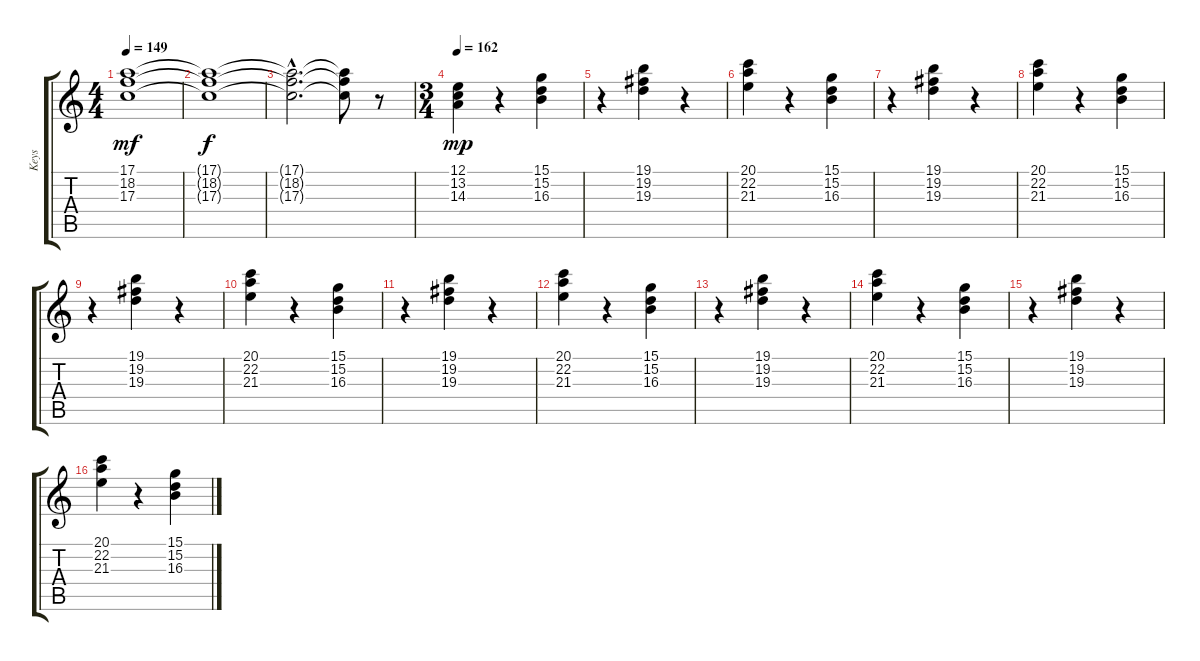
\track ("Keys" "Keys") {instrument churchorgan}
\staff {score tabs}
\tuning (E4 B3 G3 D3 A2 E2) {hide}
\ts (4 4)
\tempo 149
\clef g2
\ks c
(17.1 18.2 17.3).1{dy mf} |
(17.1{t} 18.2{t} 17.3{t}).1{dy f} |
(17.1{hac t} 18.2{hac t} 17.3{hac t}).2{d} (17.1{t} 18.2{t} 17.3{t}).8 r.8 |
\ts (3 4)
\tempo 162
(12.1 13.2 14.3).4{dy mp instrument percussiveorgan} r.4 (15.1 15.2 16.3).4 |
r.4 (19.1 19.2 19.3).4 r.4 |
(20.1 22.2 21.3).4 r.4 (15.1 15.2 16.3).4 |
r.4 (19.1 19.2 19.3).4 r.4 |
(20.1 22.2 21.3).4 r.4 (15.1 15.2 16.3).4 |
r.4 (19.1 19.2 19.3).4 r.4 |
(20.1 22.2 21.3).4 r.4 (15.1 15.2 16.3).4 |
r.4 (19.1 19.2 19.3).4 r.4 |
(20.1 22.2 21.3).4 r.4 (15.1 15.2 16.3).4 |
r.4 (19.1 19.2 19.3).4 r.4 |
(20.1 22.2 21.3).4 r.4 (15.1 15.2 16.3).4 |
r.4 (19.1 19.2 19.3).4 r.4 |
(20.1 22.2 21.3).4 r.4 (15.1 15.2 16.3).4
